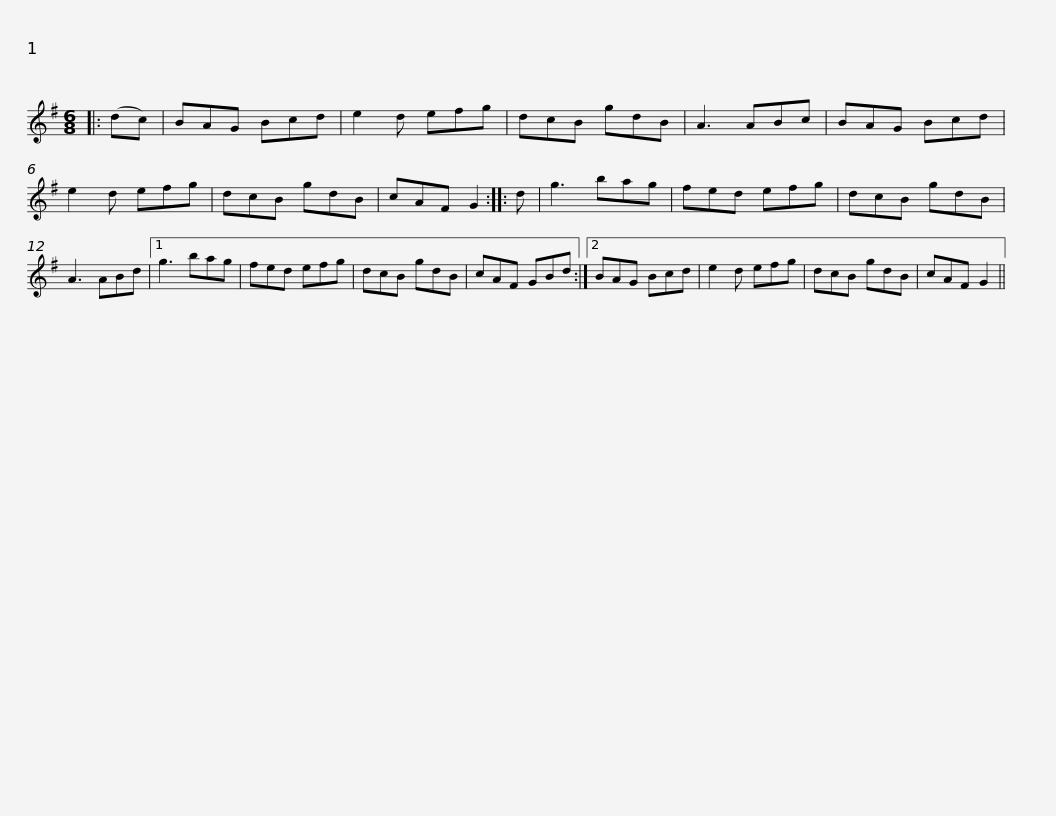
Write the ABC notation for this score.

X:1
L:1/8
M:6/8
I:linebreak $
K:G
V:1 treble
V:1
|: (dc) | BAG Bcd | e2 d efg | dcB gdB | A3 ABc | %5
 BAG Bcd | e2 d efg | dcB gdB |$ cAF G2 :: d | %10
 g3 bag | fed efg | dcB gdB | A3 ABd |1 g3 bag | %15
 fed efg | dcB gdB |$ cAF GBd :|2 BAG Bcd | e2 d efg | %20
 dcB gdB | cAF G2 || %22
